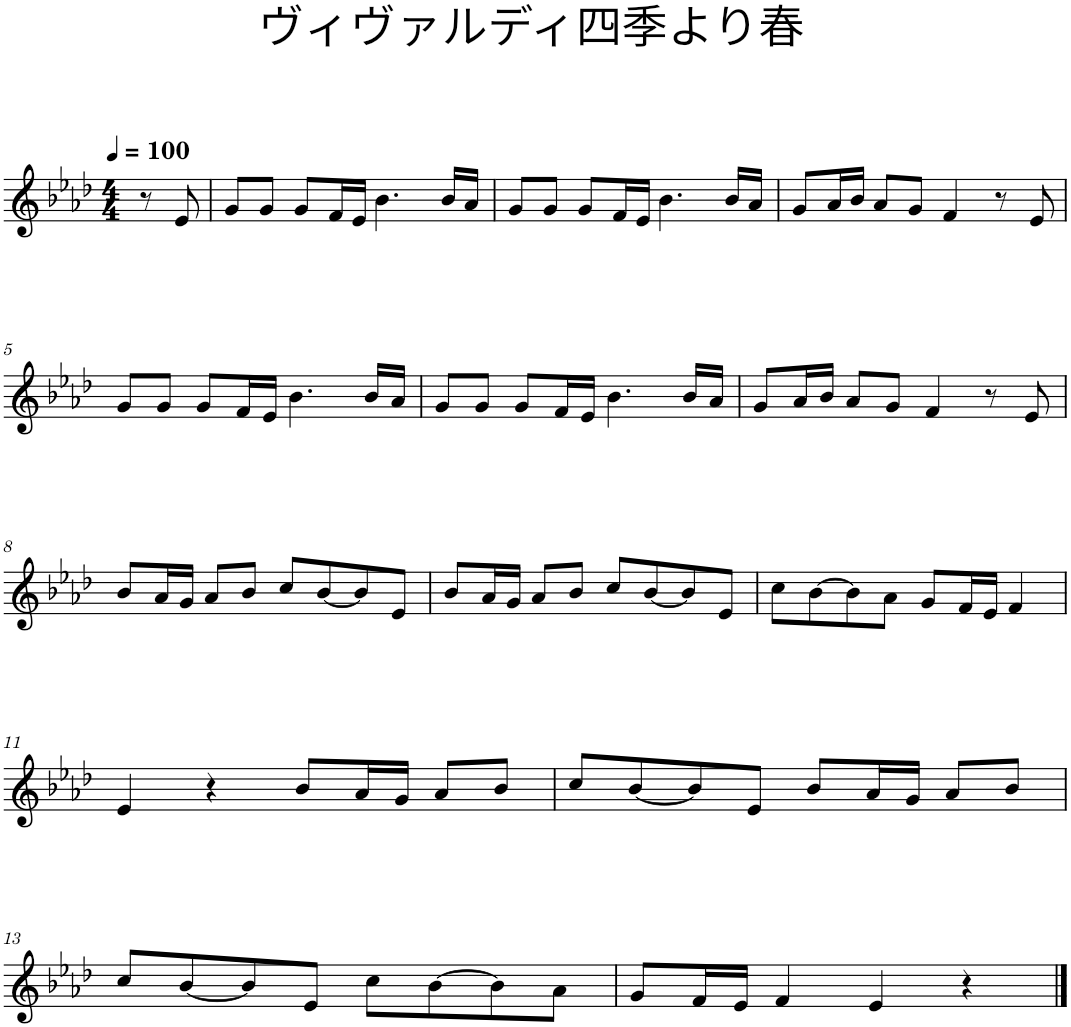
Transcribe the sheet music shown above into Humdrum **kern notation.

**kern
*part1
*staff1
*I"Piano
*I'Pno.
*clefG2
*k[b-e-a-d-]
*M4/4
*MM100
=1
8r
8e-/
=2
8g/L
8g/J
8g/L
16f/L
16e-/JJ
4.b-\
16b-/LL
16a-/JJ
=3
8g/L
8g/J
8g/L
16f/L
16e-/JJ
4.b-\
16b-/LL
16a-/JJ
=4
8g/L
16a-/L
16b-/JJ
8a-/L
8g/J
4f/
8r
8e-/
!!LO:LB:g=z
=5
8g/L
8g/J
8g/L
16f/L
16e-/JJ
4.b-\
16b-/LL
16a-/JJ
=6
8g/L
8g/J
8g/L
16f/L
16e-/JJ
4.b-\
16b-/LL
16a-/JJ
=7
8g/L
16a-/L
16b-/JJ
8a-/L
8g/J
4f/
8r
8e-/
!!LO:LB:g=z
=8
8b-/L
16a-/L
16g/JJ
8a-/L
8b-/J
8cc/L
[<8b-/
8b-/]
8e-/J
=9
8b-/L
16a-/L
16g/JJ
8a-/L
8b-/J
8cc/L
[<8b-/
8b-/]
8e-/J
=10
8cc\L
[>8b-\
8b-\]
8a-\J
8g/L
16f/L
16e-/JJ
4f/
!!LO:LB:g=z
=11
4e-/
4r
8b-/L
16a-/L
16g/JJ
8a-/L
8b-/J
=12
8cc/L
[<8b-/
8b-/]
8e-/J
8b-/L
16a-/L
16g/JJ
8a-/L
8b-/J
!!LO:LB:g=z
=13
8cc/L
[<8b-/
8b-/]
8e-/J
8cc\L
[>8b-\
8b-\]
8a-\J
=14
8g/L
16f/L
16e-/JJ
4f/
4e-/
4r
==
*-
